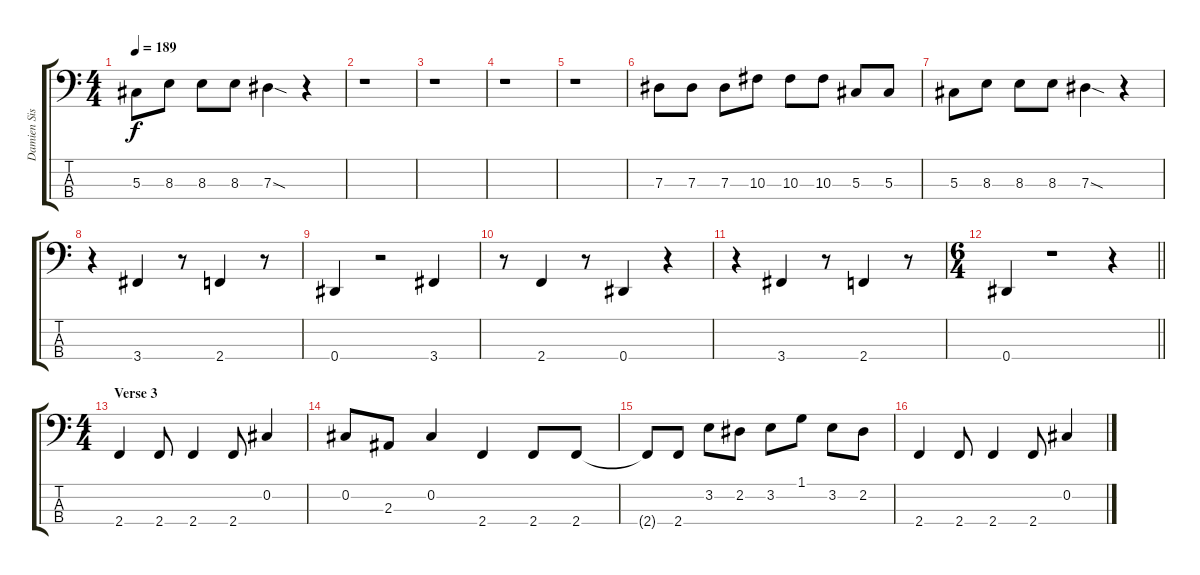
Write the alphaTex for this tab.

\track ("Damien Sisson" "Damien Sis") {instrument electricbassfinger}
\staff {score tabs}
\tuning (Gb2 Db2 Ab1 Eb1) {hide}
\ts (4 4)
\tempo 189
\clef f4
\ks c
5.3.8{dy f} 8.3.8 8.3.8 8.3.8 7.3{sod}.4 r.4 |
r.1 |
r.1 |
r.1 |
r.1 |
7.3.8 7.3.8 7.3.8 10.3.8 10.3.8 10.3.8 5.3.8 5.3.8 |
5.3.8 8.3.8 8.3.8 8.3.8 7.3{sod}.4 r.4 |
r.4 3.4.4 r.8 2.4.4 r.8 |
0.4.4 r.2 3.4.4 |
r.8 2.4.4 r.8 0.4.4 r.4 |
r.4 3.4.4 r.8 2.4.4 r.8 |
\ts (6 4)
\barLineRight lightlight
0.4.4 r.1 r.4 |
\ts (4 4)
\section ("" "Verse 3")
2.4.4 2.4.8 2.4.4 2.4.8 0.2.4 |
0.2.8 2.3.8 0.2.4 2.4.4 2.4.8 2.4.8 |
2.4{t}.8 2.4.8 3.2.8 2.2.8 3.2.8 1.1.8 3.2.8 2.2.8 |
2.4.4 2.4.8 2.4.4 2.4.8 0.2.4
